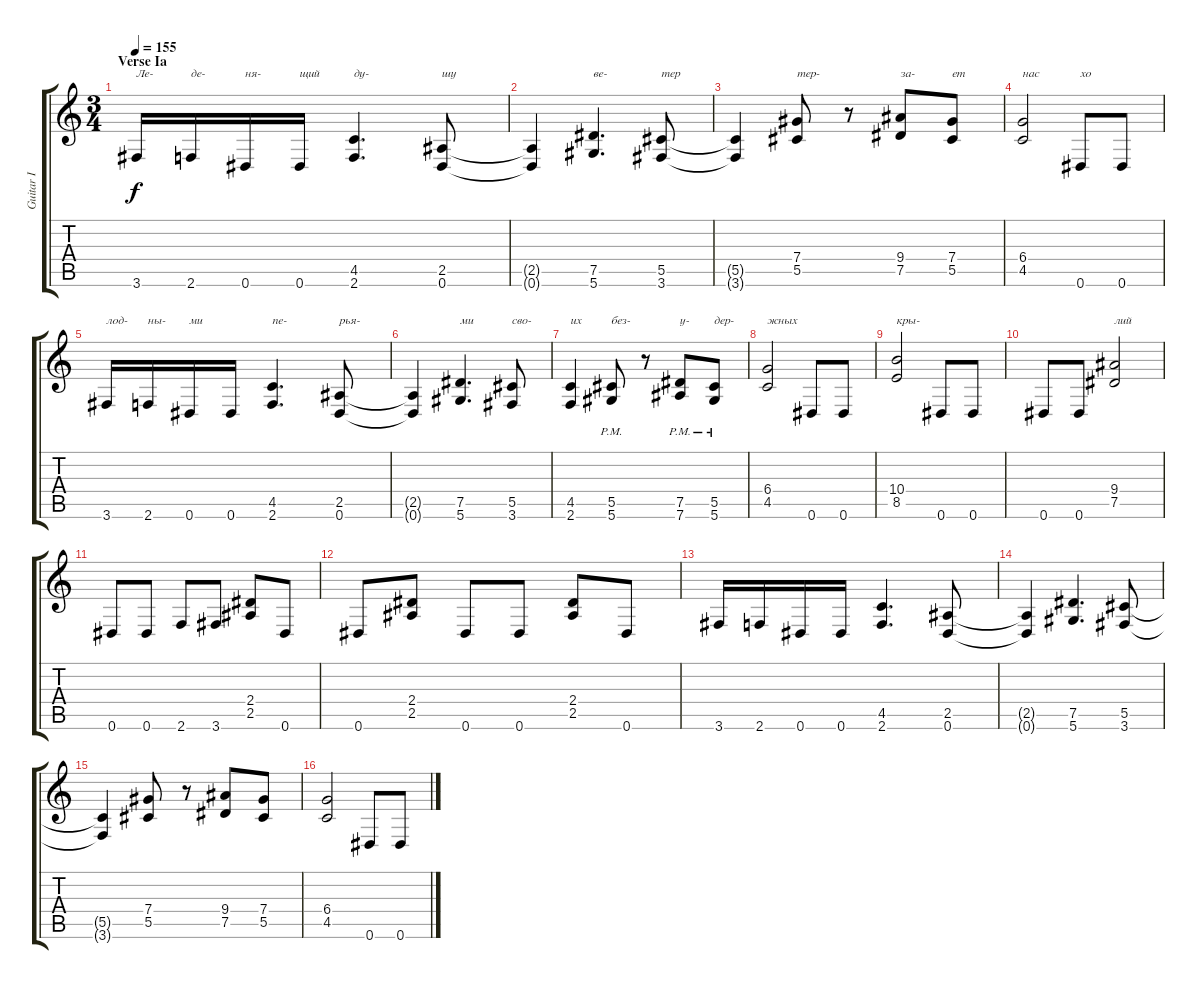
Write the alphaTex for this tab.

\track ("Guitar I" "Guitar I") {instrument distortionguitar}
\staff {score tabs}
\tuning (Eb4 Bb3 Gb3 Db3 Ab2 Eb2) {hide}
\ts (3 4)
\section ("" "Verse Ia")
\tempo 155
\clef g2
\ks c
3.6.16{txt "Ле-" dy f} 2.6.16{txt "де-"} 0.6.16{txt "ня-"} 0.6.16{txt "щий"} (4.5 2.6).4{d txt "ду-"} (2.5 0.6).8{txt "шу"} |
(2.5{t} 0.6{t}).4 (7.5 5.6).4{d txt "ве-"} (5.5 3.6).8{txt "тер"} |
(5.5{t} 3.6{t}).4 (7.4 5.5).8{txt "тер-"} r.8 (9.4 7.5).8{txt "за-"} (7.4 5.5).8{txt "ет"} |
(6.4 4.5).2{txt "нас"} 0.6.8{txt "хо"} 0.6.8 |
3.6.16{txt "лод-"} 2.6.16{txt "ны-"} 0.6.16{txt "ми"} 0.6.16 (4.5 2.6).4{d txt "пе-"} (2.5 0.6).8{txt "рья-"} |
(2.5{t} 0.6{t}).4 (7.5 5.6).4{d txt "ми"} (5.5 3.6).8{txt "сво-"} |
(4.5 2.6).4{txt "их"} (5.5{pm} 5.6{pm}).8{txt "без-"} r.8 (7.5{pm} 7.6{pm}).8{txt "у-"} (5.5{pm} 5.6{pm}).8{txt "дер-"} |
(6.4 4.5).2{txt "жных"} 0.6.8 0.6.8 |
(10.4 8.5).2{txt "кры-"} 0.6.8 0.6.8 |
0.6.8 0.6.8 (9.4 7.5).2{txt "лий"} |
0.6.8 0.6.8 2.6.8 3.6.8 (2.4 2.5).8 0.6.8 |
0.6.8 (2.4 2.5).8 0.6.8 0.6.8 (2.4 2.5).8 0.6.8 |
3.6.16 2.6.16 0.6.16 0.6.16 (4.5 2.6).4{d} (2.5 0.6).8 |
(2.5{t} 0.6{t}).4 (7.5 5.6).4{d} (5.5 3.6).8 |
(5.5{t} 3.6{t}).4 (7.4 5.5).8 r.8 (9.4 7.5).8 (7.4 5.5).8 |
(6.4 4.5).2 0.6.8 0.6.8
